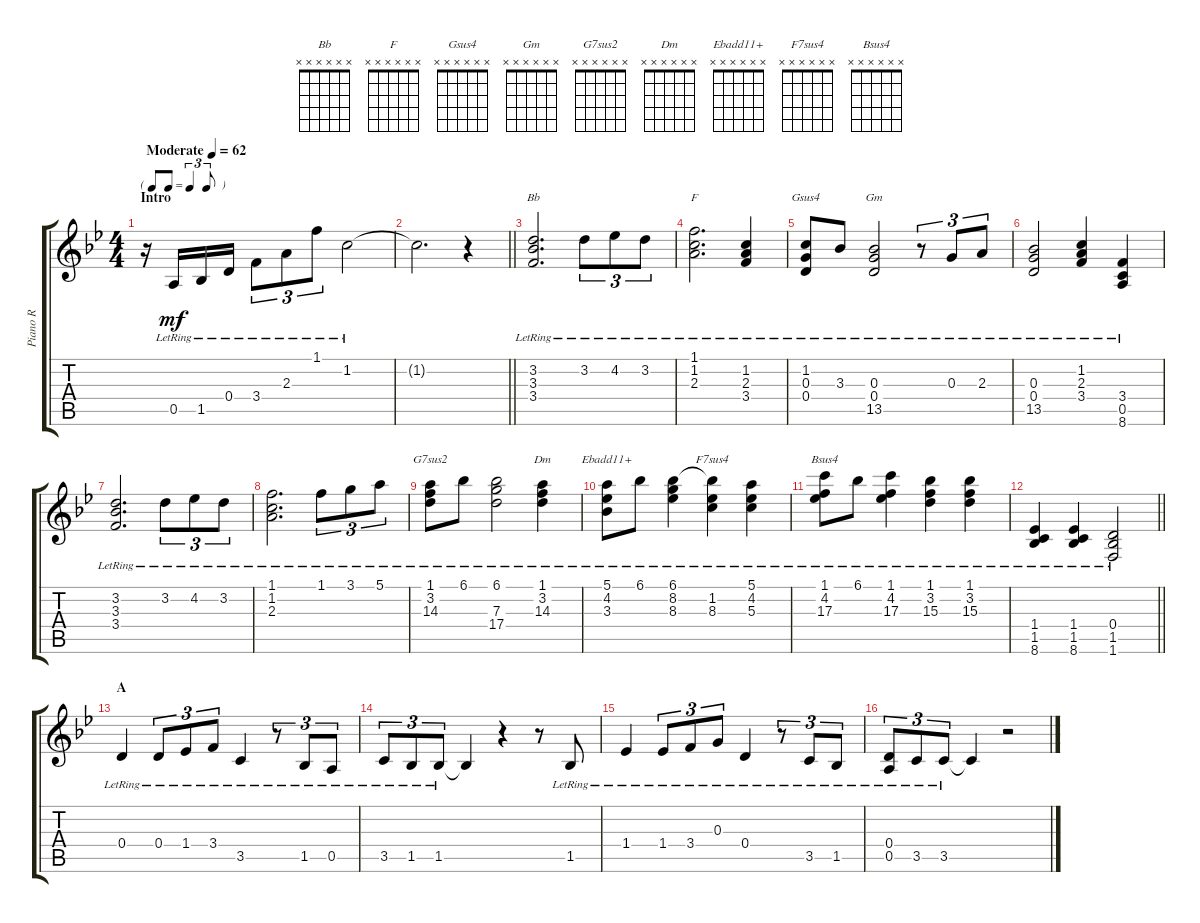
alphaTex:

\track ("Piano R" "Piano R") {instrument acousticgrandpiano}
\staff {score tabs}
\tuning (E5 B4 G4 D4 A3 E3) {hide}
\chord ("Bb" x x x x x x)
\chord ("F" x x x x x x)
\chord ("Gsus4" x x x x x x)
\chord ("Gm" x x x x x x)
\chord ("G7sus2" x x x x x x)
\chord ("Dm" x x x x x x)
\chord ("Ebadd11+" x x x x x x)
\chord ("F7sus4" x x x x x x)
\chord ("Bsus4" x x x x x x)
\ts (4 4)
\tf triplet8th
\section ("" "Intro")
\tempo (62 "Moderate")
\clef g2
\ks bb
r.16{dy mf instrument acousticgrandpiano} 0.5{lr}.16 1.5{lr}.16 0.4{lr}.16 3.4{lr}.8{tu (3 2)} 2.3{lr}.8{tu (3 2)} 1.1{lr}.8{tu (3 2)} 1.2{lr}.2 |
\barLineRight lightlight
1.2{t}.2{d} r.4 |
\section ("" "")
(3.2{lr} 3.3{lr} 3.4{lr}).2{d ch "Bb"} 3.2{lr}.8{tu (3 2)} 4.2{lr}.8{tu (3 2)} 3.2{lr}.8{tu (3 2)} |
(1.1{lr} 1.2{lr} 2.3{lr}).2{d ch "F"} (1.2{lr} 2.3{lr} 3.4{lr}).4 |
(1.2{lr} 0.3{lr} 0.4{lr}).8{ch "Gsus4"} 3.3{lr}.8 (0.3{lr} 0.4{lr} 13.5{lr}).2{ch "Gm"} r.8{tu (3 2)} 0.3{lr}.8{tu (3 2)} 2.3{lr}.8{tu (3 2)} |
(0.3{lr} 0.4{lr} 13.5{lr}).2 (1.2{lr} 2.3{lr} 3.4{lr}).4 (3.4{lr} 0.5{lr} 8.6{lr}).4 |
(3.2{lr} 3.3{lr} 3.4{lr}).2{d} 3.2{lr}.8{tu (3 2)} 4.2{lr}.8{tu (3 2)} 3.2{lr}.8{tu (3 2)} |
(1.1{lr} 1.2{lr} 2.3{lr}).2{d} 1.1{lr}.8{tu (3 2)} 3.1{lr}.8{tu (3 2)} 5.1{lr}.8{tu (3 2)} |
(1.1{lr} 3.2{lr} 14.3{lr}).8{ch "G7sus2"} 6.1{lr}.8 (6.1{lr} 7.3{lr} 17.4{lr}).2 (1.1{lr} 3.2{lr} 14.3{lr}).4{ch "Dm"} |
(5.1{lr} 4.2{lr} 3.3{lr}).8{ch "Ebadd11+"} 6.1{lr}.8 (6.1{lr} 8.2{lr} 8.3{lr}).4 (6.1{t} 1.2{lr} 8.3{lr}).4{ch "F7sus4"} (5.1{lr} 4.2{lr} 5.3{lr}).4 |
(1.1{lr} 4.2{lr} 17.3{lr}).8{ch "Bsus4"} 6.1{lr}.8 (1.1{lr} 4.2{lr} 17.3{lr}).4 (1.1{lr} 3.2{lr} 15.3{lr}).4 (1.1{lr} 3.2{lr} 15.3{lr}).4 |
\barLineRight lightlight
(1.4{lr} 1.5{lr} 8.6{lr}).4 (1.4{lr} 1.5{lr} 8.6{lr}).4 (0.4{lr} 1.5{lr} 1.6{lr}).2 |
\section ("" "A")
0.4{lr}.4 0.4{lr}.8{tu (3 2)} 1.4{lr}.8{tu (3 2)} 3.4{lr}.8{tu (3 2)} 3.5{lr}.4 r.8{tu (3 2)} 1.5{lr}.8{tu (3 2)} 0.5{lr}.8{tu (3 2)} |
3.5{lr}.8{tu (3 2)} 1.5{lr}.8{tu (3 2)} 1.5{lr}.8{tu (3 2)} 1.5{t}.4 r.4 r.8 1.5{lr}.8 |
1.4{lr}.4 1.4{lr}.8{tu (3 2)} 3.4{lr}.8{tu (3 2)} 0.3{lr}.8{tu (3 2)} 0.4{lr}.4 r.8{tu (3 2)} 3.5{lr}.8{tu (3 2)} 1.5{lr}.8{tu (3 2)} |
(0.4{lr} 0.5{lr}).8{tu (3 2)} 3.5{lr}.8{tu (3 2)} 3.5{lr}.8{tu (3 2)} 3.5{t}.4 r.2
